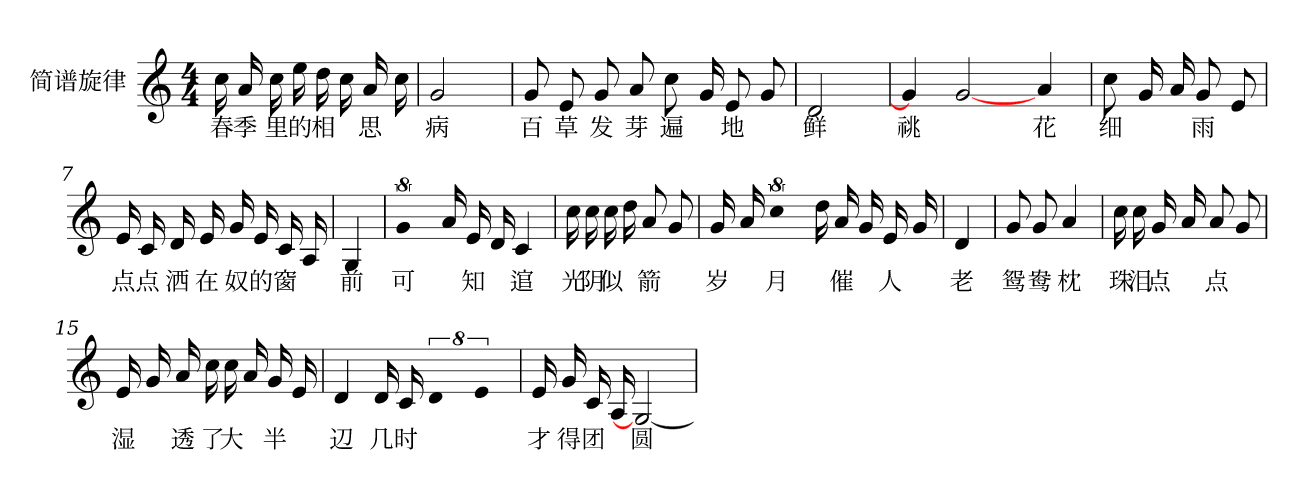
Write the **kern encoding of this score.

**kern	**text
*part1	*part1
*staff1	*staff1
*I"简谱旋律	*
*k[]	*
*M4/4	*
=1	=1
16cc	春
16a	季
16cc	里
16ee	的
16dd	相
16cc	.
16a	思
16cc	.
=2	=2
2g	病
=3	=3
8g	百
8e	草
8g	发
8a	芽
8cc	遍
16g	.
8e	地
8g	.
=4	=4
2d	鲜
=5	=5
4g]	祧
[2g	.
4a	花
=6	=6
8cc	细
16g	.
16a	.
8g	雨
8e	.
=7	=7
16e	点
16c	点
16d	洒
16e	在
16g	奴
16e	的
16c	窗
16A	.
=8	=8
4G	前
=9	=9
!LO:N:vis=4	!
16%5g	可
16a	.
16e	知
16d	.
4c	逭
=10	=10
16cc	光
16cc	阴
16cc	似
16dd	.
8a	箭
8g	.
=11	=11
16g	岁
16a	.
!LO:N:vis=4	!
16%5cc	月
16dd	.
16a	催
16g	.
16e	人
16g	.
=12	=12
4d	老
=13	=13
8g	鸳
8g	鸯
4a	枕
=14	=14
16cc	珠
16cc	泪
16g	点
16a	.
8a	点
8g	.
=15	=15
16e	湿
16g	.
16a	透
16cc	了
16cc	大
16a	.
16g	半
16e	.
=16	=16
4d	辺
16d	几
16c	时
!LO:N:vis=4	!
16%5d	.
!LO:N:vis=4	!
16%5e	.
=17	=17
16e	才
16g	得
16c	团
16A	.
2G_	圆
=	=
*-	*-
